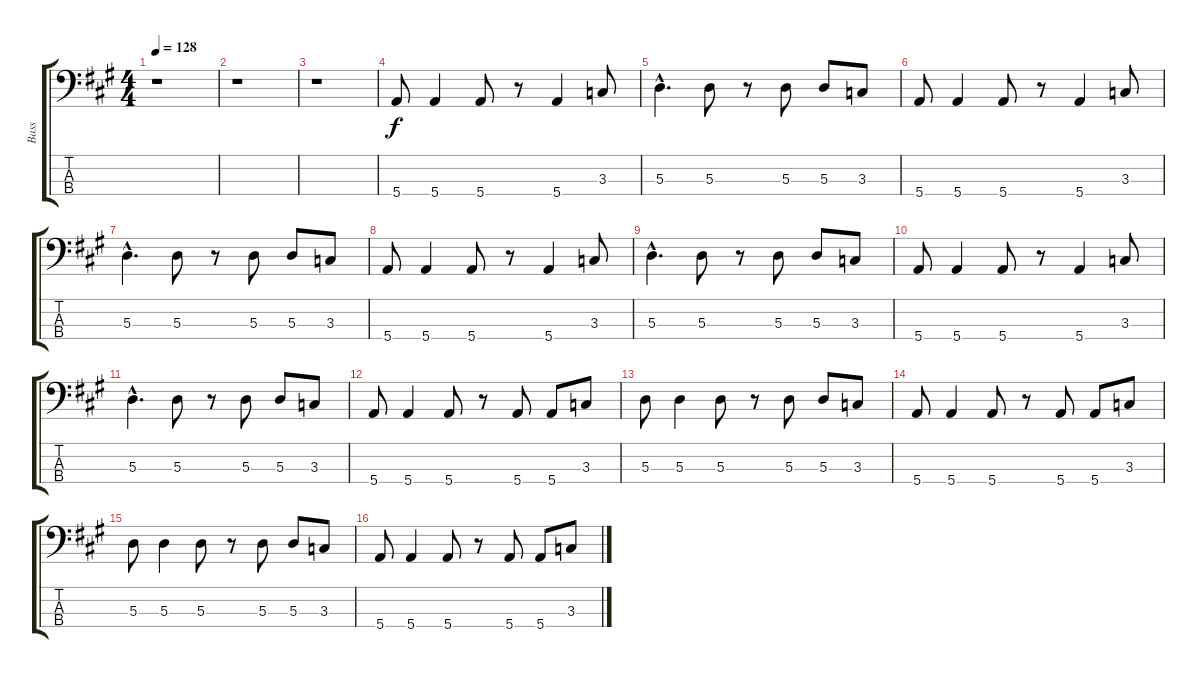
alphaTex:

\track ("Bass" "Bass") {instrument electricbasspick}
\staff {score tabs}
\tuning (G2 D2 A1 E1) {hide}
\ts (4 4)
\tempo 128
\clef f4
\ks a
r.1{dy f} |
r.1 |
r.1 |
5.4.8 5.4.4 5.4.8 r.8 5.4.4 3.3.8 |
5.3{hac}.4{d} 5.3.8 r.8 5.3.8 5.3.8 3.3.8 |
5.4.8 5.4.4 5.4.8 r.8 5.4.4 3.3.8 |
5.3{hac}.4{d} 5.3.8 r.8 5.3.8 5.3.8 3.3.8 |
5.4.8 5.4.4 5.4.8 r.8 5.4.4 3.3.8 |
5.3{hac}.4{d} 5.3.8 r.8 5.3.8 5.3.8 3.3.8 |
5.4.8 5.4.4 5.4.8 r.8 5.4.4 3.3.8 |
5.3{hac}.4{d} 5.3.8 r.8 5.3.8 5.3.8 3.3.8 |
5.4.8 5.4.4 5.4.8 r.8 5.4.8 5.4.8 3.3.8 |
5.3.8 5.3.4 5.3.8 r.8 5.3.8 5.3.8 3.3.8 |
5.4.8 5.4.4 5.4.8 r.8 5.4.8 5.4.8 3.3.8 |
5.3.8 5.3.4 5.3.8 r.8 5.3.8 5.3.8 3.3.8 |
5.4.8 5.4.4 5.4.8 r.8 5.4.8 5.4.8 3.3.8
